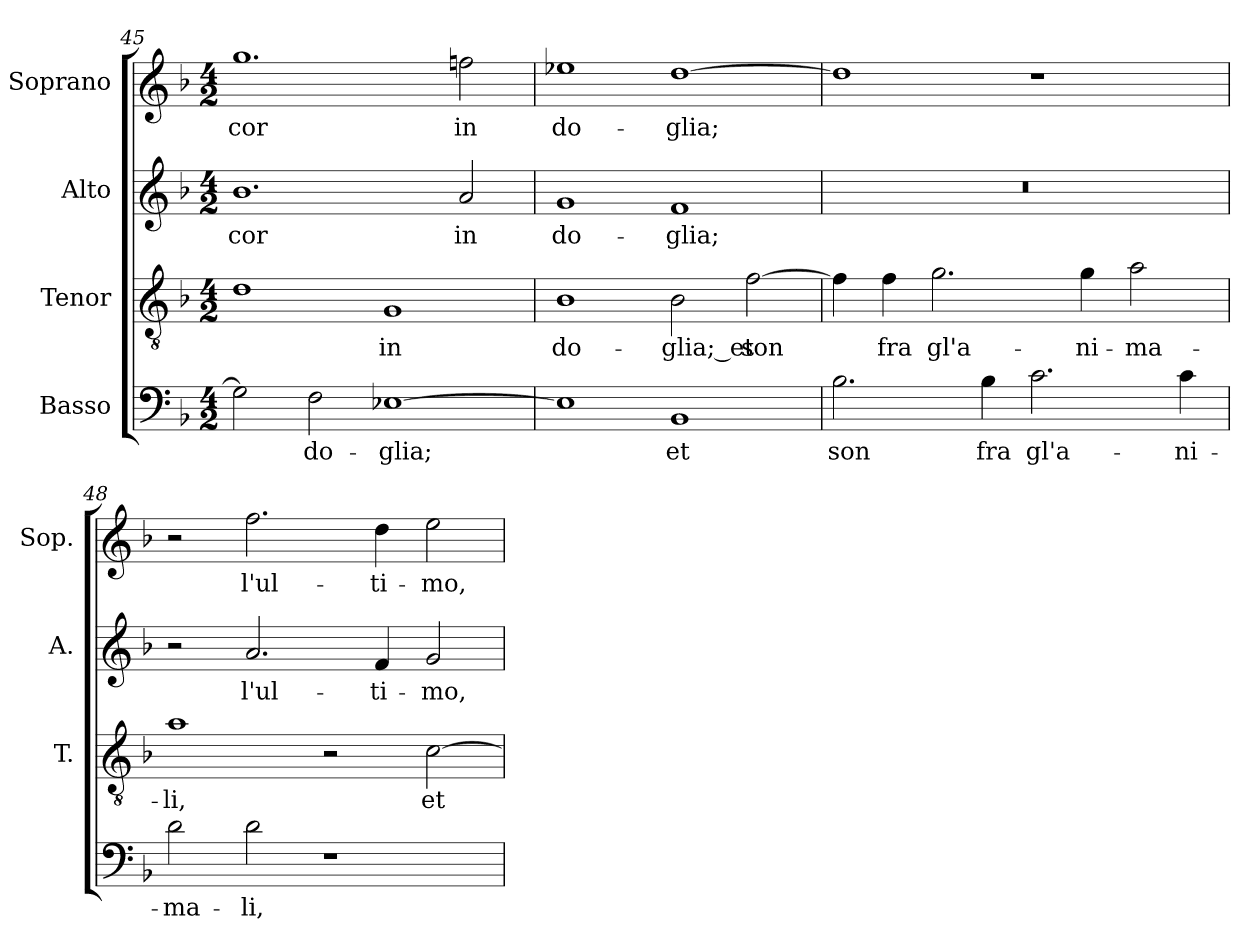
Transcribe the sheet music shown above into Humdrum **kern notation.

**kern	**text	**kern	**text	**kern	**text	**kern	**text
*part4	*part4	*part3	*part3	*part2	*part2	*part1	*part1
*staff4	*staff4	*staff3	*staff3	*staff2	*staff2	*staff1	*staff1
*I"Basso	*	*I"Tenor	*	*I"Alto	*	*I"Soprano	*
*	*	*I'T.	*	*I'A.	*	*I'Sop.	*
*clefF4	*	*clefGv2	*	*clefG2	*	*clefG2	*
*	*	*ITrd7c12	*	*	*	*	*
*k[b-]	*	*k[b-]	*	*k[b-]	*	*k[b-]	*
*F:	*	*F:	*	*F:	*	*F:	*
*M4/2	*	*M4/2	*	*M4/2	*	*M4/2	*
=45	=45	=45	=45	=45	=45	=45	=45
!	!	!	!	!	!LO:LY:b:color=#000000	!	!
!	!	!	!	!	!	!	!LO:LY:b:color=#000000
2Gi\]	.	1Di	.	1.b-i	cor	1.ggi	cor
!	!LO:LY:b:color=#000000	!	!	!	!	!	!
2Fi\	do-	.	.	.	.	.	.
!	!LO:LY:b:color=#000000	!	!	!	!	!	!
!	!	!	!LO:LY:b:color=#000000	!	!	!	!
[>1E-Xi	-glia;	1GGi	in	.	.	.	.
!	!	!	!	!	!LO:LY:b:color=#000000	!	!
!	!	!	!	!	!	!	!LO:LY:b:color=#000000
.	.	.	.	2ai/	in	2ffni\	in
!!LO:PB:g=z
=46	=46	=46	=46	=46	=46	=46	=46
!	!	!	!LO:LY:b:color=#000000	!	!	!	!
!	!	!	!	!	!LO:LY:b:color=#000000	!	!
!	!	!	!	!	!	!	!LO:LY:b:color=#000000
1E-i]	.	1BB-i	do-	1gi	do-	1ee-Xi	do-
!	!LO:LY:b:color=#000000	!	!	!	!	!	!
!	!	!	!LO:LY:b:color=#000000	!	!	!	!
!	!	!	!	!	!LO:LY:b:color=#000000	!	!
!	!	!	!	!	!	!	!LO:LY:b:color=#000000
1BB-i	et	2BB-i\	-glia;_et	1fi	-glia;	[>1ddi	-glia;
!	!	!	!LO:LY:b:color=#000000	!	!	!	!
.	.	[>2Fi\	son	.	.	.	.
=47	=47	=47	=47	=47	=47	=47	=47
!	!LO:LY:b:color=#000000	!	!	!LO:N:vis=1	!	!	!
2.B-i\	son	4Fi\]	.	0r	.	1ddi]	.
!	!	!	!LO:LY:b:color=#000000	!	!	!	!
.	.	4Fi\	fra	.	.	.	.
!	!	!	!LO:LY:b:color=#000000	!	!	!	!
.	.	2.Gi\	gl'a-	.	.	.	.
!	!LO:LY:b:color=#000000	!	!	!	!	!	!
4B-i\	fra	.	.	.	.	.	.
!	!LO:LY:b:color=#000000	!	!	!	!	!	!
2.ci\	gl'a-	.	.	.	.	1r	.
!	!	!	!LO:LY:b:color=#000000	!	!	!	!
.	.	4Gi\	-ni-	.	.	.	.
!	!	!	!LO:LY:b:color=#000000	!	!	!	!
.	.	2Ai\	-ma-	.	.	.	.
!	!LO:LY:b:color=#000000	!	!	!	!	!	!
4ci\	-ni-	.	.	.	.	.	.
=48	=48	=48	=48	=48	=48	=48	=48
!	!LO:LY:b:color=#000000	!	!	!	!	!	!
!	!	!	!LO:LY:b:color=#000000	!	!	!	!
2di\	-ma-	1Ai	-li,	2r	.	2r	.
!	!LO:LY:b:color=#000000	!	!	!	!	!	!
!	!	!	!	!	!LO:LY:b:color=#000000	!	!
!	!	!	!	!	!	!	!LO:LY:b:color=#000000
2di\	-li,	.	.	2.ai/	l'ul-	2.ffi\	l'ul-
1r	.	2r	.	.	.	.	.
!	!	!	!	!	!LO:LY:b:color=#000000	!	!
!	!	!	!	!	!	!	!LO:LY:b:color=#000000
.	.	.	.	4fi/	-ti-	4ddi\	-ti-
!	!	!	!LO:LY:b:color=#000000	!	!	!	!
!	!	!	!	!	!LO:LY:b:color=#000000	!	!
!	!	!	!	!	!	!	!LO:LY:b:color=#000000
.	.	[>2Ci\	et	2gi/	-mo,	2eei\	-mo,
=	=	=	=	=	=	=	=
*-	*-	*-	*-	*-	*-	*-	*-
